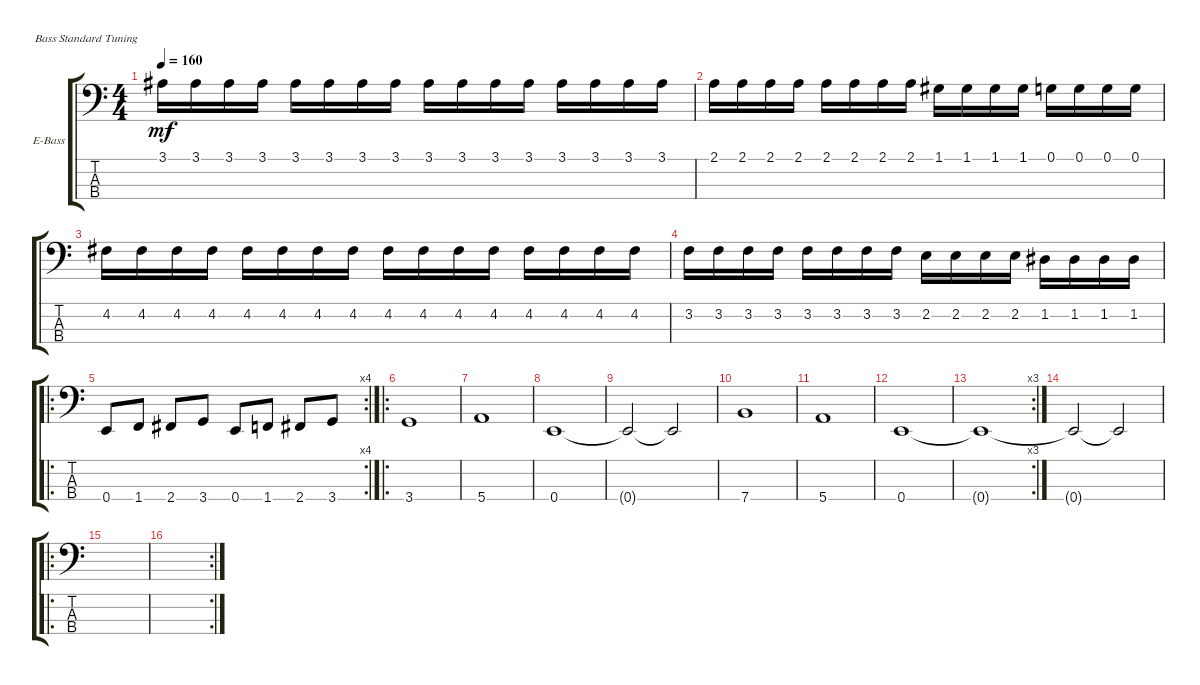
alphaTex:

\defaultSystemsLayout 4
\bracketExtendMode groupsimilarinstruments
\firstSystemTrackNameOrientation horizontal
\otherSystemsTrackNameOrientation horizontal
\track ("Electric Bass" "E-Bass") {instrument electricbassfinger}
\staff {score tabs}
\tuning (G2 D2 A1 E1)
\ts (4 4)
\tempo 160
\clef f4
\ks c
3.1.16{dy mf} 3.1.16 3.1.16 3.1.16 3.1.16 3.1.16 3.1.16 3.1.16 3.1.16 3.1.16 3.1.16 3.1.16 3.1.16 3.1.16 3.1.16 3.1.16 |
2.1.16 2.1.16 2.1.16 2.1.16 2.1.16 2.1.16 2.1.16 2.1.16 1.1.16 1.1.16 1.1.16 1.1.16 0.1.16 0.1.16 0.1.16 0.1.16 |
4.2.16 4.2.16 4.2.16 4.2.16 4.2.16 4.2.16 4.2.16 4.2.16 4.2.16 4.2.16 4.2.16 4.2.16 4.2.16 4.2.16 4.2.16 4.2.16 |
3.2.16 3.2.16 3.2.16 3.2.16 3.2.16 3.2.16 3.2.16 3.2.16 2.2.16 2.2.16 2.2.16 2.2.16 1.2.16 1.2.16 1.2.16 1.2.16 |
\ro
\rc 4
0.4.8 1.4.8 2.4.8 3.4.8 0.4.8 1.4.8 2.4.8 3.4.8 |
\ro
3.4.1 |
5.4.1 |
0.4.1 |
0.4{t}.2 0.4{t}.2 |
7.4.1 |
5.4.1 |
0.4.1 |
\rc 3
0.4{t}.1 |
0.4{t}.2 0.4{t}.2 |
\ro
|
\rc 2
